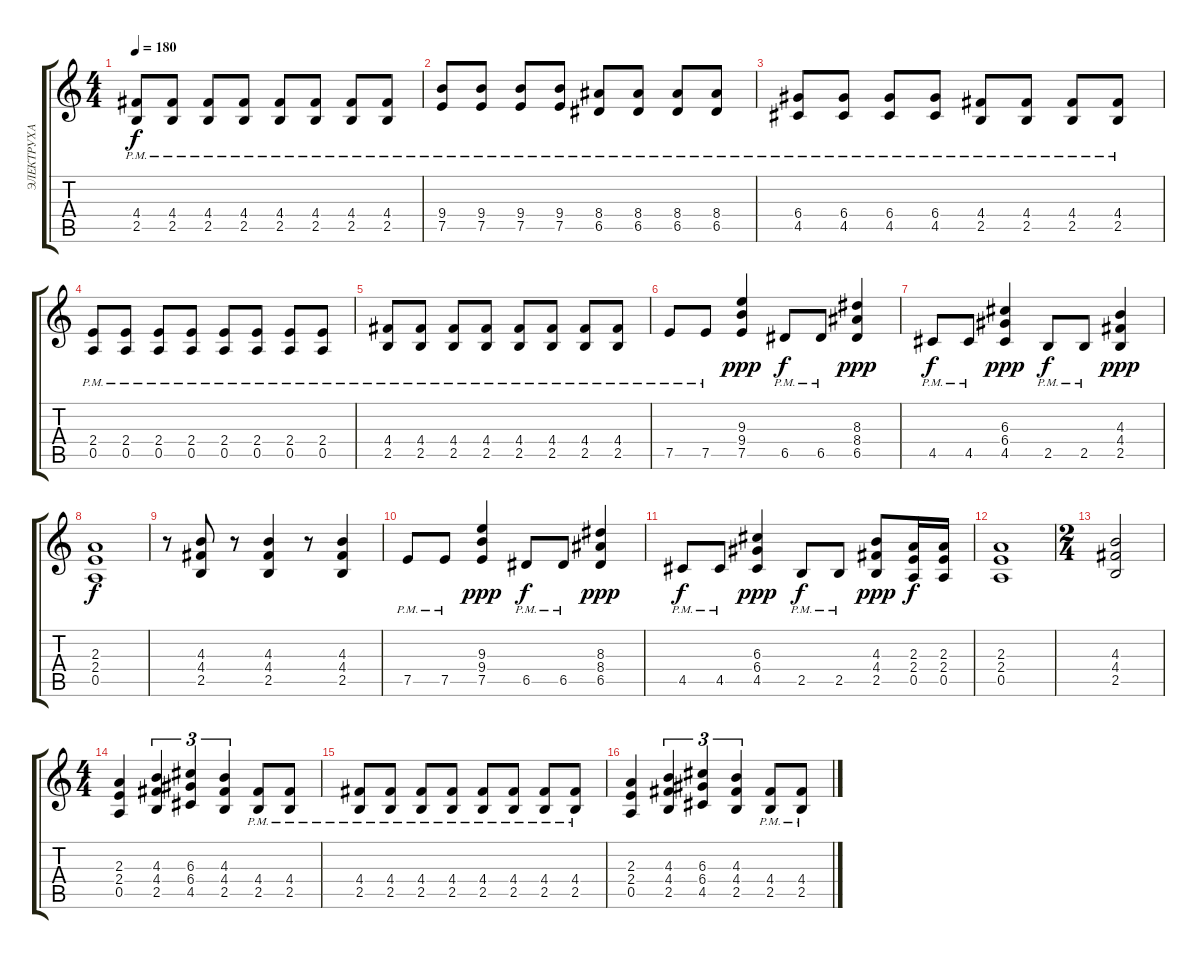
\track ("ЭЛЕКТРУХА" "ЭЛЕКТРУХА") {instrument distortionguitar}
\staff {score tabs}
\tuning (E4 B3 G3 D3 A2 E2) {hide}
\ts (4 4)
\tempo 180
\clef g2
\ks c
(4.4{pm} 2.5{pm}).8{dy f} (4.4{pm} 2.5{pm}).8 (4.4{pm} 2.5{pm}).8 (4.4{pm} 2.5{pm}).8 (4.4{pm} 2.5{pm}).8 (4.4{pm} 2.5{pm}).8 (4.4{pm} 2.5{pm}).8 (4.4{pm} 2.5{pm}).8 |
(9.4{pm} 7.5{pm}).8 (9.4{pm} 7.5{pm}).8 (9.4{pm} 7.5{pm}).8 (9.4{pm} 7.5{pm}).8 (8.4{pm} 6.5{pm}).8 (8.4{pm} 6.5{pm}).8 (8.4{pm} 6.5{pm}).8 (8.4{pm} 6.5{pm}).8 |
(6.4{pm} 4.5{pm}).8 (6.4{pm} 4.5{pm}).8 (6.4{pm} 4.5{pm}).8 (6.4{pm} 4.5{pm}).8 (4.4{pm} 2.5{pm}).8 (4.4{pm} 2.5{pm}).8 (4.4{pm} 2.5{pm}).8 (4.4{pm} 2.5{pm}).8 |
(2.4{pm} 0.5{pm}).8 (2.4{pm} 0.5{pm}).8 (2.4{pm} 0.5{pm}).8 (2.4{pm} 0.5{pm}).8 (2.4{pm} 0.5{pm}).8 (2.4{pm} 0.5{pm}).8 (2.4{pm} 0.5{pm}).8 (2.4{pm} 0.5{pm}).8 |
(4.4{pm} 2.5{pm}).8 (4.4{pm} 2.5{pm}).8 (4.4{pm} 2.5{pm}).8 (4.4{pm} 2.5{pm}).8 (4.4{pm} 2.5{pm}).8 (4.4{pm} 2.5{pm}).8 (4.4{pm} 2.5{pm}).8 (4.4{pm} 2.5{pm}).8 |
7.5{pm}.8 7.5{pm}.8 (9.3 9.4 7.5).4{dy ppp} 6.5{pm}.8{dy f} 6.5{pm}.8 (8.3 8.4 6.5).4{dy ppp} |
4.5{pm}.8{dy f} 4.5{pm}.8 (6.3 6.4 4.5).4{dy ppp} 2.5{pm}.8{dy f} 2.5{pm}.8 (4.3 4.4 2.5).4{dy ppp} |
(2.3 2.4 0.5).1{dy f} |
r.8 (4.3 4.4 2.5).8 r.8 (4.3 4.4 2.5).4 r.8 (4.3 4.4 2.5).4 |
7.5{pm}.8 7.5{pm}.8 (9.3 9.4 7.5).4{dy ppp} 6.5{pm}.8{dy f} 6.5{pm}.8 (8.3 8.4 6.5).4{dy ppp} |
4.5{pm}.8{dy f} 4.5{pm}.8 (6.3 6.4 4.5).4{dy ppp} 2.5{pm}.8{dy f} 2.5{pm}.8 (4.3 4.4 2.5).8{dy ppp} (2.3 2.4 0.5).16{dy f} (2.3 2.4 0.5).16 |
(2.3 2.4 0.5).1 |
\ts (2 4)
(4.3 4.4 2.5).2 |
\ts (4 4)
(2.3 2.4 0.5).4 (4.3 4.4 2.5).4{tu (3 2)} (6.3 6.4 4.5).4{tu (3 2)} (4.3 4.4 2.5).4{tu (3 2)} (4.4{pm} 2.5{pm}).8 (4.4{pm} 2.5{pm}).8 |
(4.4{pm} 2.5{pm}).8 (4.4{pm} 2.5{pm}).8 (4.4{pm} 2.5{pm}).8 (4.4{pm} 2.5{pm}).8 (4.4{pm} 2.5{pm}).8 (4.4{pm} 2.5{pm}).8 (4.4{pm} 2.5{pm}).8 (4.4{pm} 2.5{pm}).8 |
(2.3 2.4 0.5).4 (4.3 4.4 2.5).4{tu (3 2)} (6.3 6.4 4.5).4{tu (3 2)} (4.3 4.4 2.5).4{tu (3 2)} (4.4{pm} 2.5{pm}).8 (4.4{pm} 2.5{pm}).8
